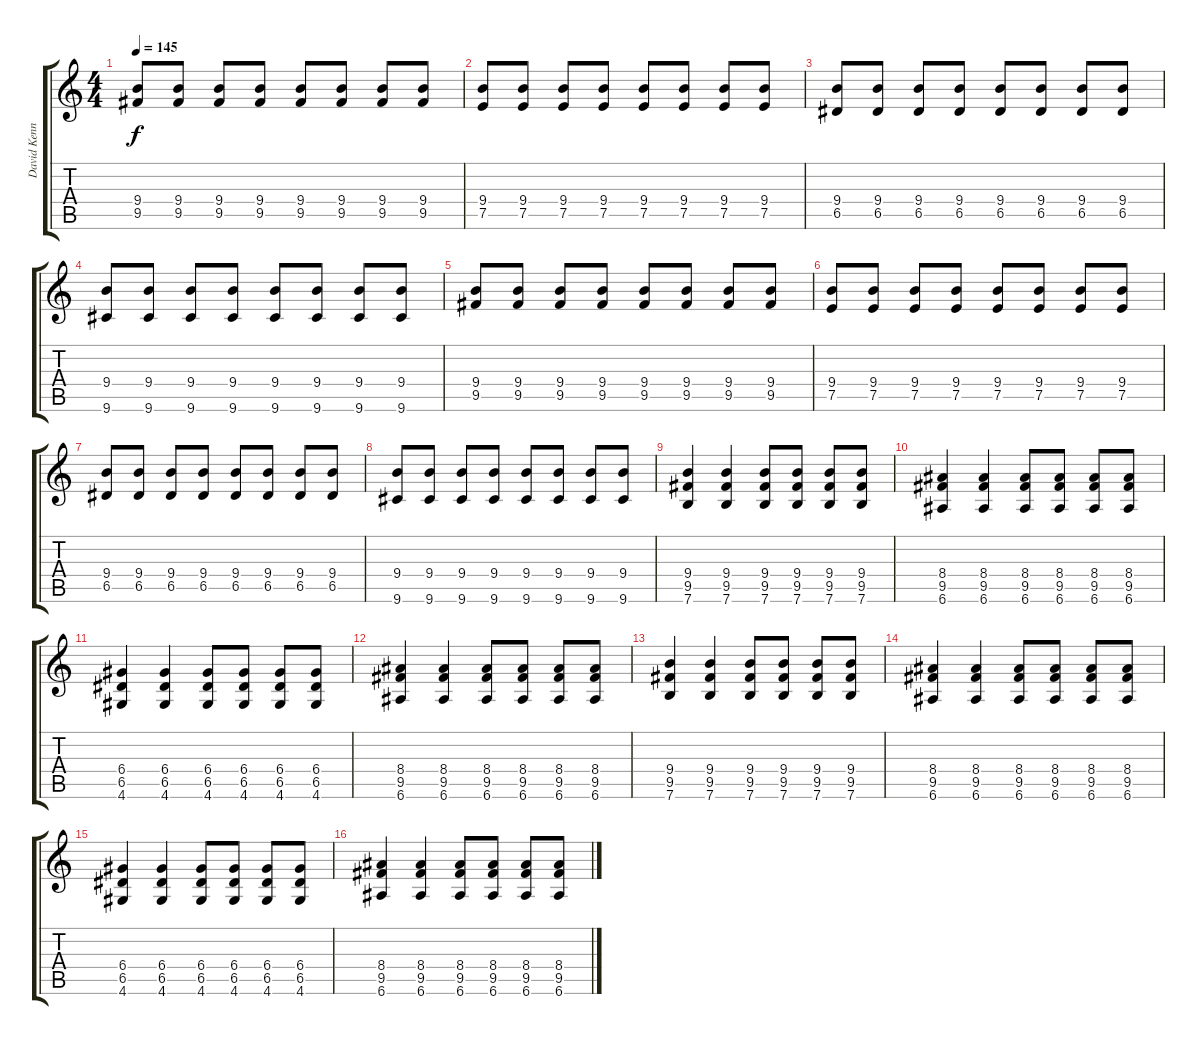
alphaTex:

\track ("David Kennedy" "David Kenn") {instrument overdrivenguitar}
\staff {score tabs}
\tuning (E4 B3 G3 D3 A2 E2) {hide}
\ts (4 4)
\tempo 145
\clef g2
\ks c
(9.4 9.5).8{dy f} (9.4 9.5).8 (9.4 9.5).8 (9.4 9.5).8 (9.4 9.5).8 (9.4 9.5).8 (9.4 9.5).8 (9.4 9.5).8 |
(9.4 7.5).8 (9.4 7.5).8 (9.4 7.5).8 (9.4 7.5).8 (9.4 7.5).8 (9.4 7.5).8 (9.4 7.5).8 (9.4 7.5).8 |
(9.4 6.5).8 (9.4 6.5).8 (9.4 6.5).8 (9.4 6.5).8 (9.4 6.5).8 (9.4 6.5).8 (9.4 6.5).8 (9.4 6.5).8 |
(9.4 9.6).8 (9.4 9.6).8 (9.4 9.6).8 (9.4 9.6).8 (9.4 9.6).8 (9.4 9.6).8 (9.4 9.6).8 (9.4 9.6).8 |
(9.4 9.5).8 (9.4 9.5).8 (9.4 9.5).8 (9.4 9.5).8 (9.4 9.5).8 (9.4 9.5).8 (9.4 9.5).8 (9.4 9.5).8 |
(9.4 7.5).8 (9.4 7.5).8 (9.4 7.5).8 (9.4 7.5).8 (9.4 7.5).8 (9.4 7.5).8 (9.4 7.5).8 (9.4 7.5).8 |
(9.4 6.5).8 (9.4 6.5).8 (9.4 6.5).8 (9.4 6.5).8 (9.4 6.5).8 (9.4 6.5).8 (9.4 6.5).8 (9.4 6.5).8 |
(9.4 9.6).8 (9.4 9.6).8 (9.4 9.6).8 (9.4 9.6).8 (9.4 9.6).8 (9.4 9.6).8 (9.4 9.6).8 (9.4 9.6).8 |
(9.4 9.5 7.6).4{instrument overdrivenguitar} (9.4 9.5 7.6).4 (9.4 9.5 7.6).8 (9.4 9.5 7.6).8 (9.4 9.5 7.6).8 (9.4 9.5 7.6).8 |
(8.4 9.5 6.6).4 (8.4 9.5 6.6).4 (8.4 9.5 6.6).8 (8.4 9.5 6.6).8 (8.4 9.5 6.6).8 (8.4 9.5 6.6).8 |
(6.4 6.5 4.6).4 (6.4 6.5 4.6).4 (6.4 6.5 4.6).8 (6.4 6.5 4.6).8 (6.4 6.5 4.6).8 (6.4 6.5 4.6).8 |
(8.4 9.5 6.6).4 (8.4 9.5 6.6).4 (8.4 9.5 6.6).8 (8.4 9.5 6.6).8 (8.4 9.5 6.6).8 (8.4 9.5 6.6).8 |
(9.4 9.5 7.6).4 (9.4 9.5 7.6).4 (9.4 9.5 7.6).8 (9.4 9.5 7.6).8 (9.4 9.5 7.6).8 (9.4 9.5 7.6).8 |
(8.4 9.5 6.6).4 (8.4 9.5 6.6).4 (8.4 9.5 6.6).8 (8.4 9.5 6.6).8 (8.4 9.5 6.6).8 (8.4 9.5 6.6).8 |
(6.4 6.5 4.6).4 (6.4 6.5 4.6).4 (6.4 6.5 4.6).8 (6.4 6.5 4.6).8 (6.4 6.5 4.6).8 (6.4 6.5 4.6).8 |
(8.4 9.5 6.6).4 (8.4 9.5 6.6).4 (8.4 9.5 6.6).8 (8.4 9.5 6.6).8 (8.4 9.5 6.6).8 (8.4 9.5 6.6).8
